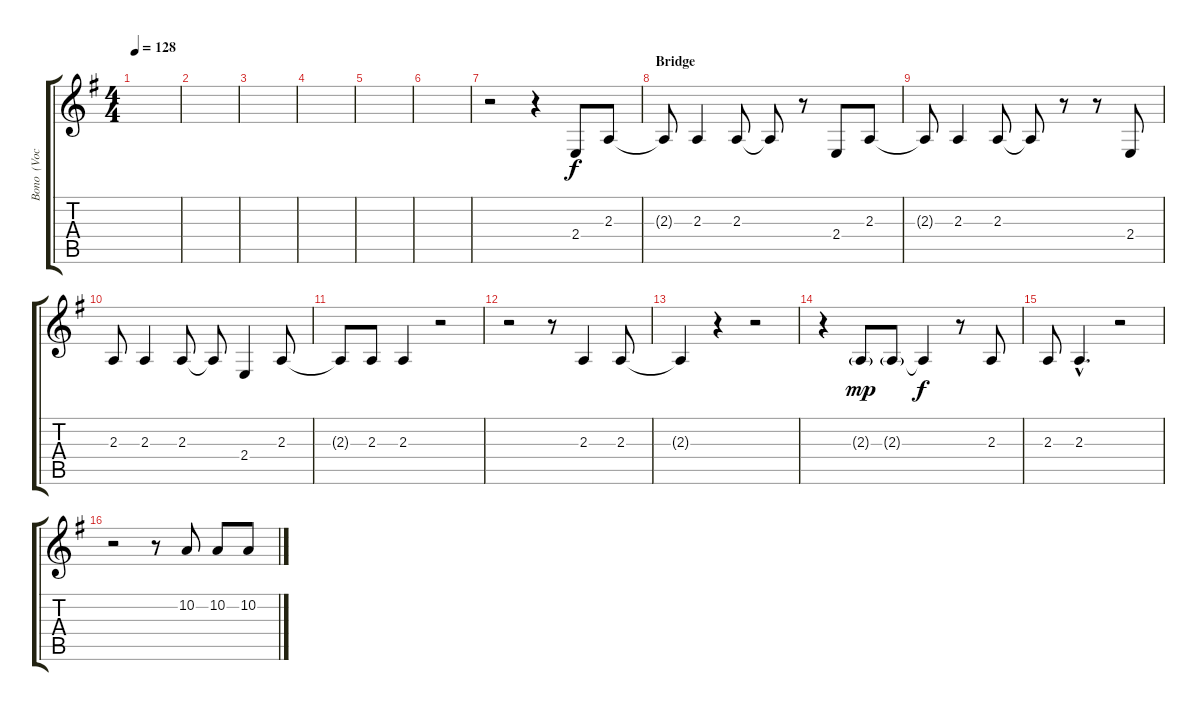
\track ("Bono  (Vocal)" "Bono  (Voc") {instrument lead2sawtooth}
\staff {score tabs}
\tuning (E4 B3 G3 D3 A2 E2) {hide}
\ts (4 4)
\tempo 128
\clef g2
\ks g
|
|
|
|
|
|
r.2 r.4 2.4.8 2.3.8 |
\section ("" "Bridge")
2.3{t}.8 2.3.4 2.3.8 2.3{t}.8 r.8 2.4.8 2.3.8 |
2.3{t}.8 2.3.4 2.3.8 2.3{t}.8 r.8 r.8 2.4.8 |
2.3.8 2.3.4 2.3.8 2.3{t}.8 2.4.4 2.3.8 |
2.3{t}.8 2.3.8 2.3.4 r.2 |
r.2 r.8 2.3.4 2.3.8 |
2.3{t}.4 r.4 r.2 |
r.4 2.3{g}.8{dy mp} 2.3{g}.8 2.3{t}.4{dy f} r.8 2.3.8 |
2.3.8 2.3{hac}.4{d} r.2 |
r.2 r.8{instrument clarinet} 10.2.8 10.2.8 10.2.8
